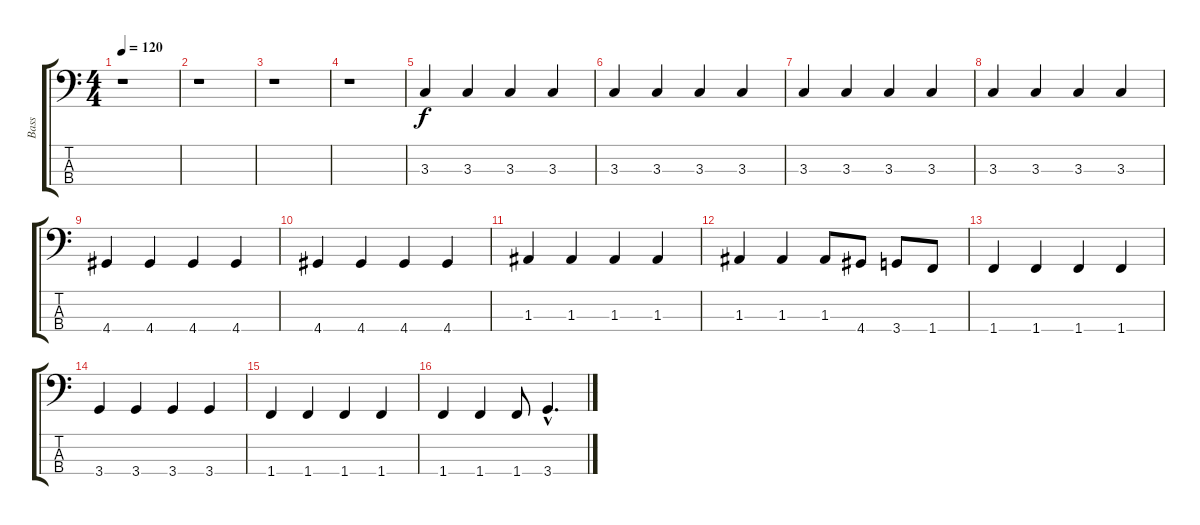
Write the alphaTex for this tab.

\track ("Bass" "Bass") {instrument slapbass1}
\staff {score tabs}
\tuning (G2 D2 A1 E1) {hide}
\ts (4 4)
\tempo 120
\clef f4
\ks c
r.1{dy f} |
r.1 |
r.1 |
r.1 |
3.3.4 3.3.4 3.3.4 3.3.4 |
3.3.4 3.3.4 3.3.4 3.3.4 |
3.3.4 3.3.4 3.3.4 3.3.4 |
3.3.4 3.3.4 3.3.4 3.3.4 |
4.4.4 4.4.4 4.4.4 4.4.4 |
4.4.4 4.4.4 4.4.4 4.4.4 |
1.3.4 1.3.4 1.3.4 1.3.4 |
1.3.4 1.3.4 1.3.8 4.4.8 3.4.8 1.4.8 |
1.4.4 1.4.4 1.4.4 1.4.4 |
3.4.4 3.4.4 3.4.4 3.4.4 |
1.4.4 1.4.4 1.4.4 1.4.4 |
1.4.4 1.4.4 1.4.8 3.4{hac}.4{d}
